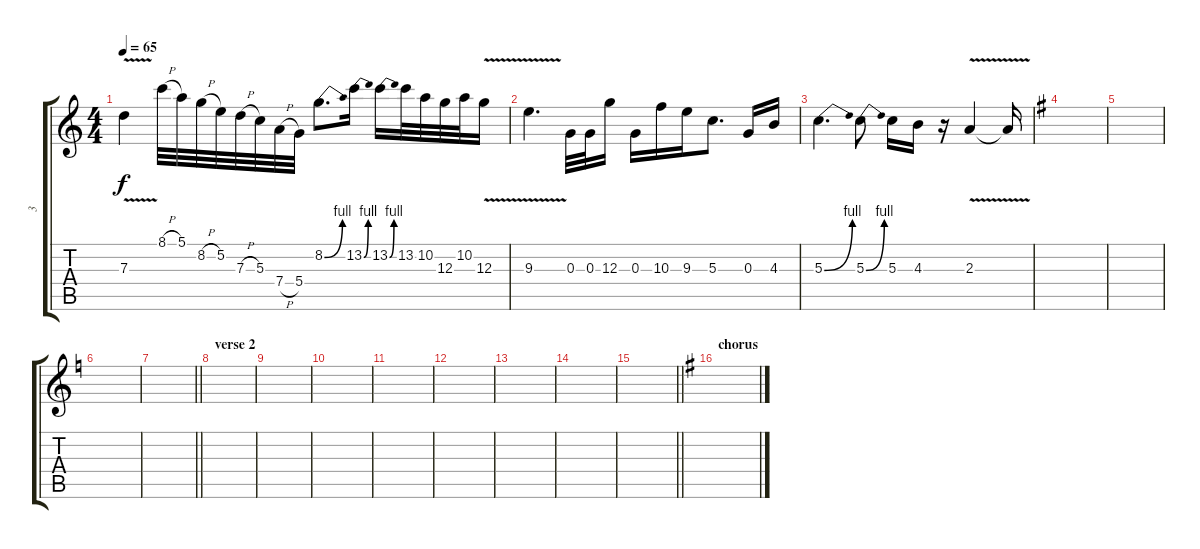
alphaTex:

\track ("3" "3") {instrument distortionguitar}
\staff {score tabs}
\tuning (E4 B3 G3 D3 A2 E2) {hide}
\ts (4 4)
\tempo 65
\clef g2
\ks c
7.3{v}.4{dy f} 8.1{h}.32 5.1.32 8.2{h}.32 5.2.32 7.3{h}.32 5.3.32 7.4{h}.32 5.4.32 8.2{be (bend 0 0 60 4)}.8{d} 13.2{be (bend 0 0 60 4)}.16 13.2{be (bend 0 0 60 4)}.16 13.2.32 10.2.32 12.3.32 10.2.32 12.3{v}.16 |
9.3{v}.4{d} 0.3.32 0.3.32 12.3.16 0.3.16 10.3.16 9.3.16 5.3.8{d} 0.3.16 4.3.16 |
5.3{be (bend 0 0 60 4)}.4{d} 5.3{be (bend 0 0 60 4)}.8 5.3.16 4.3.16 r.16 2.3{v}.4 2.3{t}.16 |
\ks eminor
|
|
\ks c
|
\barLineRight lightlight
|
\section ("" "verse 2")
|
|
|
|
|
|
|
\barLineRight lightlight
|
\section ("" "chorus")
\ks eminor
